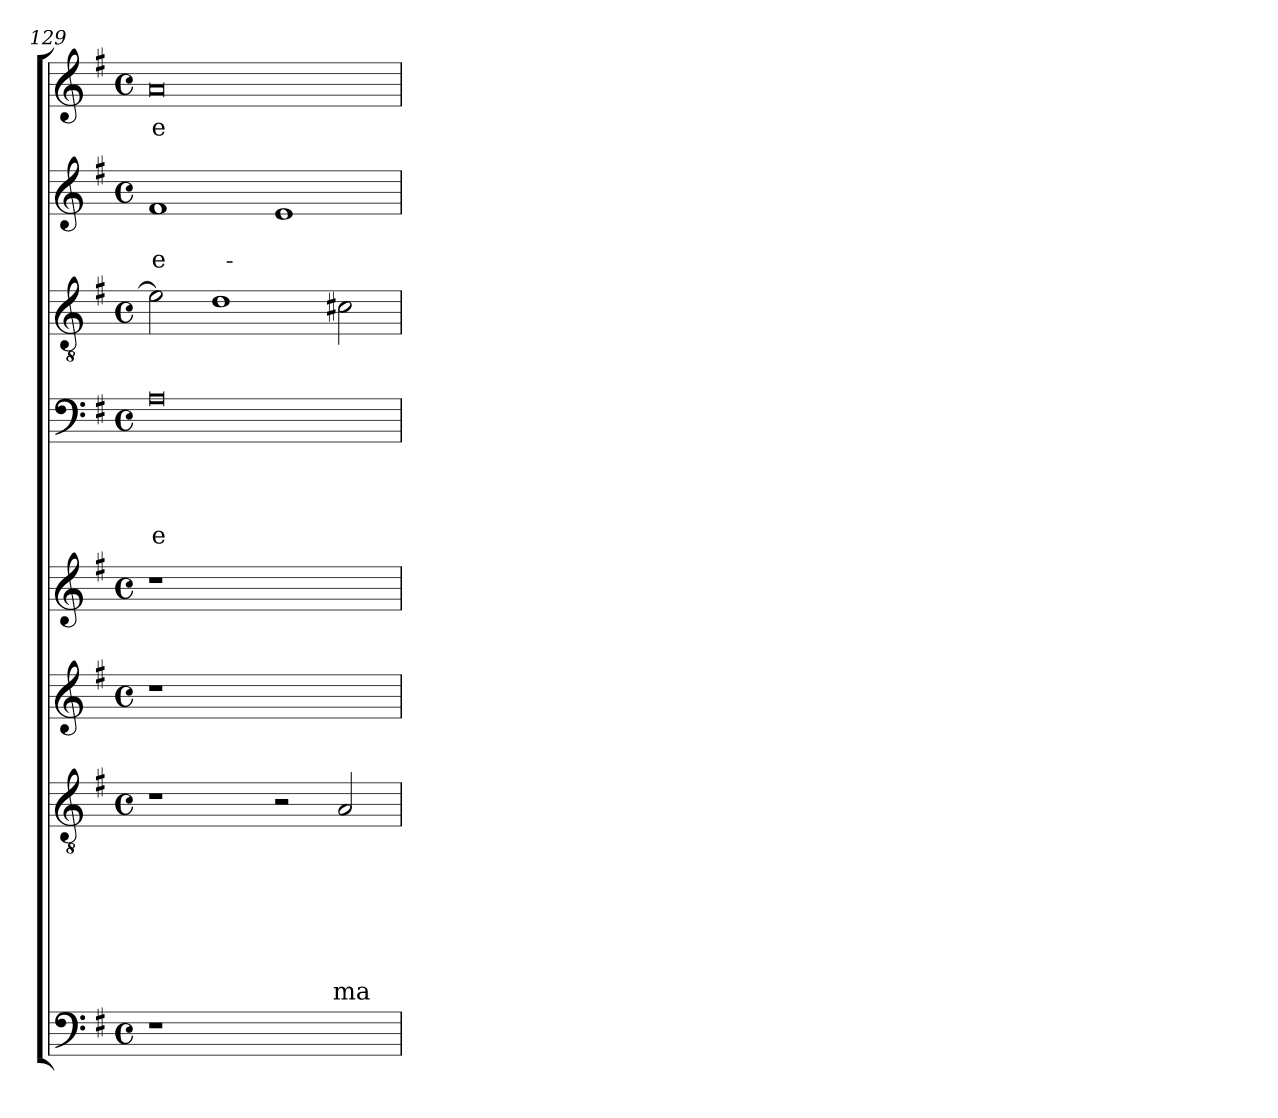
**kern	**kern	**text	**text	**text	**text	**text	**text	**text	**kern	**kern	**kern	**text	**text	**text	**text	**kern	**kern	**text	**text	**kern	**text
*part8	*part7	*part7	*part7	*part7	*part7	*part7	*part7	*part7	*part6	*part5	*part4	*part4	*part4	*part4	*part4	*part3	*part2	*part2	*part2	*part1	*part1
*staff8	*staff7	*staff7	*staff7	*staff7	*staff7	*staff7	*staff7	*staff7	*staff6	*staff5	*staff4	*staff4	*staff4	*staff4	*staff4	*staff3	*staff2	*staff2	*staff2	*staff1	*staff1
*clefF4	*clefGv2	*	*	*	*	*	*	*	*clefG2	*clefG2	*clefF4	*	*	*	*	*clefGv2	*clefG2	*	*	*clefG2	*
*k[f#]	*k[f#]	*	*	*	*	*	*	*	*k[f#]	*k[f#]	*k[f#]	*	*	*	*	*k[f#]	*k[f#]	*	*	*k[f#]	*
*G:	*G:	*	*	*	*	*	*	*	*G:	*G:	*G:	*	*	*	*	*G:	*G:	*	*	*G:	*
*M4/4	*M4/4	*	*	*	*	*	*	*	*M4/4	*M4/4	*M4/4	*	*	*	*	*M4/4	*M4/4	*	*	*M4/4	*
*met(c)	*met(c)	*	*	*	*	*	*	*	*met(c)	*met(c)	*met(c)	*	*	*	*	*met(c)	*met(c)	*	*	*met(c)	*
=129	=129	=129	=129	=129	=129	=129	=129	=129	=129	=129	=129	=129	=129	=129	=129	=129	=129	=129	=129	=129	=129
!	!	!	!	!	!	!	!	!	!	!	!	!	!	!	!LO:LY:b	!	!	!	!LO:LY:b:rj	!	!LO:LY:b
1r	1r	.	.	.	.	.	.	.	1r	1r	0A	.	.	.	e-	2e\]	1f#	.	e-	0a	e
.	.	.	.	.	.	.	.	.	.	.	.	.	.	.	.	1d	.	.	.	.	.
1ryy	2r	.	.	.	.	.	.	.	1ryy	1ryy	.	.	.	.	.	.	1e	.	.	.	.
!	!	!	!	!	!	!	!	!LO:LY:b	!	!	!	!	!	!	!	!	!	!	!	!	!
.	2A/	.	.	.	.	.	.	ma	.	.	.	.	.	.	.	2c#X\	.	.	.	.	.
=	=	=	=	=	=	=	=	=	=	=	=	=	=	=	=	=	=	=	=	=	=
*-	*-	*-	*-	*-	*-	*-	*-	*-	*-	*-	*-	*-	*-	*-	*-	*-	*-	*-	*-	*-	*-
